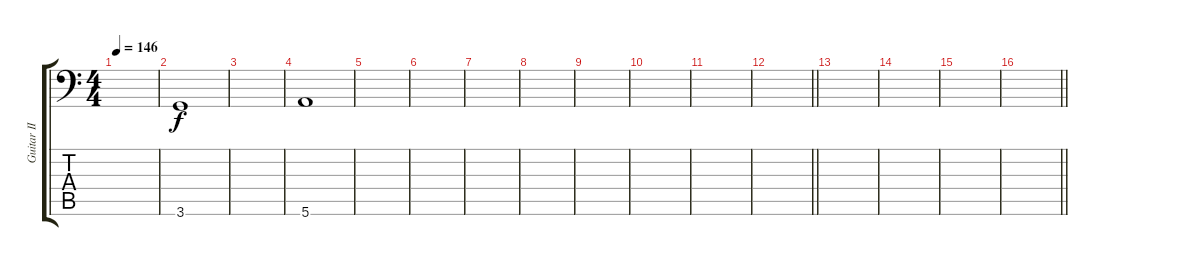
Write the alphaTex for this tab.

\track ("Guitar II (octaved)" "Guitar II ") {instrument overdrivenguitar}
\staff {score tabs}
\tuning (E3 B2 G2 D2 A1 E1) {hide}
\ts (4 4)
\tempo 146
\clef f4
\ks c
|
3.6.1 |
|
5.6.1 |
|
|
|
|
|
|
|
\barLineRight lightlight
|
|
|
|
\barLineRight lightlight
